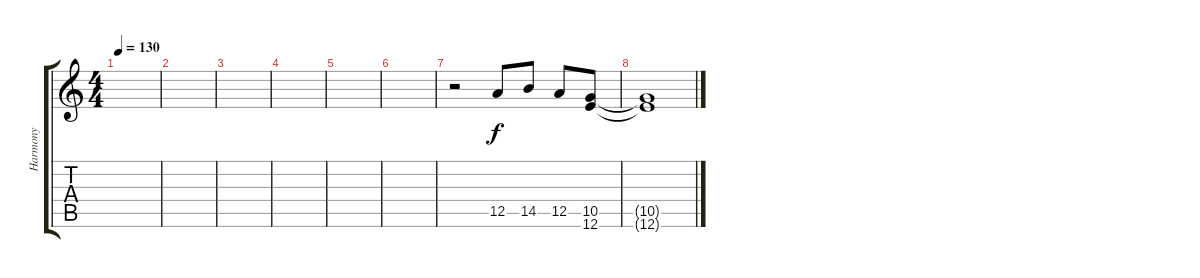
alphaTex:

\track ("Harmony" "Harmony") {instrument distortionguitar}
\staff {score tabs}
\tuning (E4 B3 G3 D3 A2 E2) {hide}
\ts (4 4)
\tempo 130
\clef g2
\ks c
|
|
|
|
|
|
r.2 12.5.8 14.5.8 12.5.8 (10.5 12.6).8 |
(10.5{t} 12.6{t}).1{dy f}
